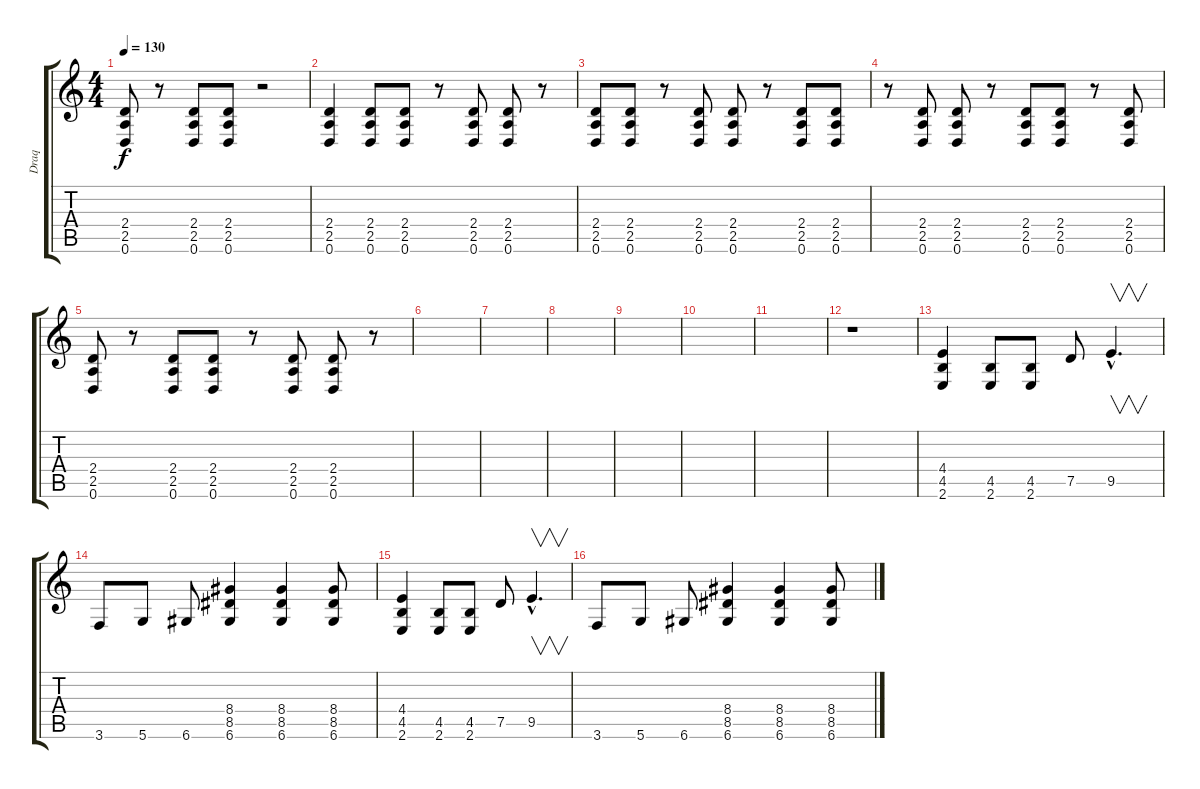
\track ("Draq" "Draq") {instrument distortionguitar}
\staff {score tabs}
\tuning (D4 A3 F3 C3 G2 D2) {hide}
\ts (4 4)
\tempo 130
\clef g2
\ks c
(2.4 2.5 0.6).8{dy f} r.8 (2.4 2.5 0.6).8 (2.4 2.5 0.6).8 r.2 |
(2.4 2.5 0.6).4 (2.4 2.5 0.6).8 (2.4 2.5 0.6).8 r.8 (2.4 2.5 0.6).8 (2.4 2.5 0.6).8 r.8 |
(2.4 2.5 0.6).8 (2.4 2.5 0.6).8 r.8 (2.4 2.5 0.6).8 (2.4 2.5 0.6).8 r.8 (2.4 2.5 0.6).8 (2.4 2.5 0.6).8 |
r.8 (2.4 2.5 0.6).8 (2.4 2.5 0.6).8 r.8 (2.4 2.5 0.6).8 (2.4 2.5 0.6).8 r.8 (2.4 2.5 0.6).8 |
(2.4 2.5 0.6).8 r.8 (2.4 2.5 0.6).8 (2.4 2.5 0.6).8 r.8 (2.4 2.5 0.6).8 (2.4 2.5 0.6).8 r.8 |
|
|
|
|
|
|
r.1 |
(4.4 4.5 2.6).4 (4.5 2.6).8 (4.5 2.6).8 7.5.8 9.5{hac}.4{v d} |
3.6.8 5.6.8 6.6.8 (8.4 8.5 6.6).4 (8.4 8.5 6.6).4 (8.4 8.5 6.6).8 |
(4.4 4.5 2.6).4 (4.5 2.6).8 (4.5 2.6).8 7.5.8 9.5{hac}.4{v d} |
3.6.8 5.6.8 6.6.8 (8.4 8.5 6.6).4 (8.4 8.5 6.6).4 (8.4 8.5 6.6).8
